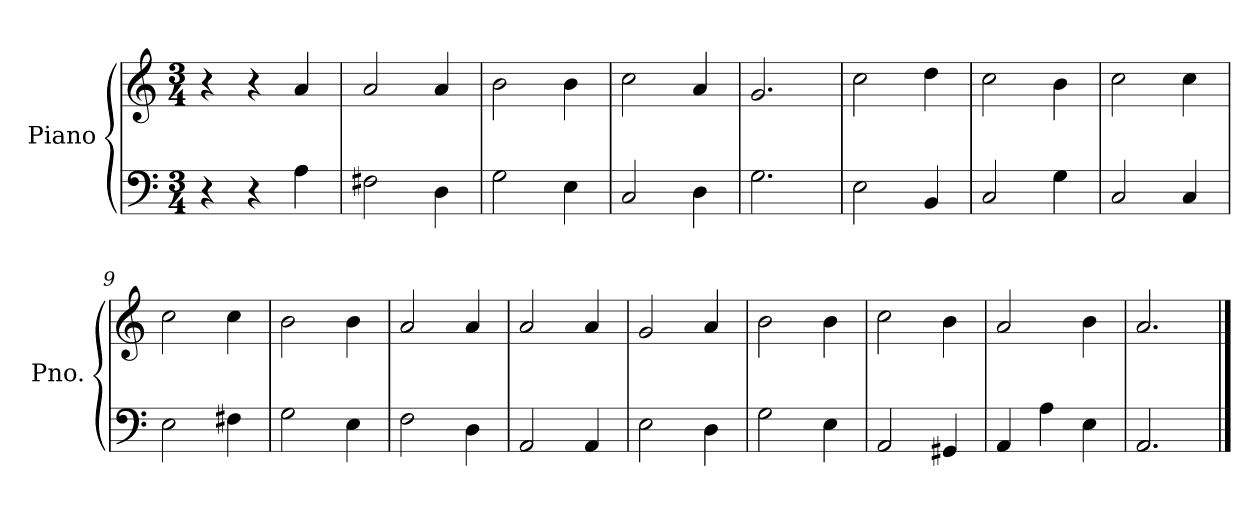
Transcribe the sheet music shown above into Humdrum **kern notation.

**kern	**kern
*part1	*part1
*staff2	*staff1
*I"Piano	*
*I'Pno.	*
*clefF4	*clefG2
*k[]	*k[]
*M3/4	*M3/4
=1	=1
4r	4r
4r	4r
4A\	4a/
=2	=2
2F#X\	2a/
4D\	4a/
=3	=3
2G\	2b\
4E\	4b\
=4	=4
2C/	2cc\
4D\	4a/
=5	=5
2.G\	2.g/
=6	=6
2E\	2cc\
4BB/	4dd\
=7	=7
2C/	2cc\
4G\	4b\
=8	=8
2C/	2cc\
4C/	4cc\
=9	=9
2E\	2cc\
4F#X\	4cc\
=10	=10
2G\	2b\
4E\	4b\
=11	=11
2F\	2a/
4D\	4a/
=12	=12
2AA/	2a/
4AA/	4a/
=13	=13
2E\	2g/
4D\	4a/
=14	=14
2G\	2b\
4E\	4b\
=15	=15
2AA/	2cc\
4GG#X/	4b\
=16	=16
4AA/	2a/
4A\	.
4E\	4b\
!!LO:LB:g=z
=17	=17
2.AA/	2.a/
==	==
*-	*-
